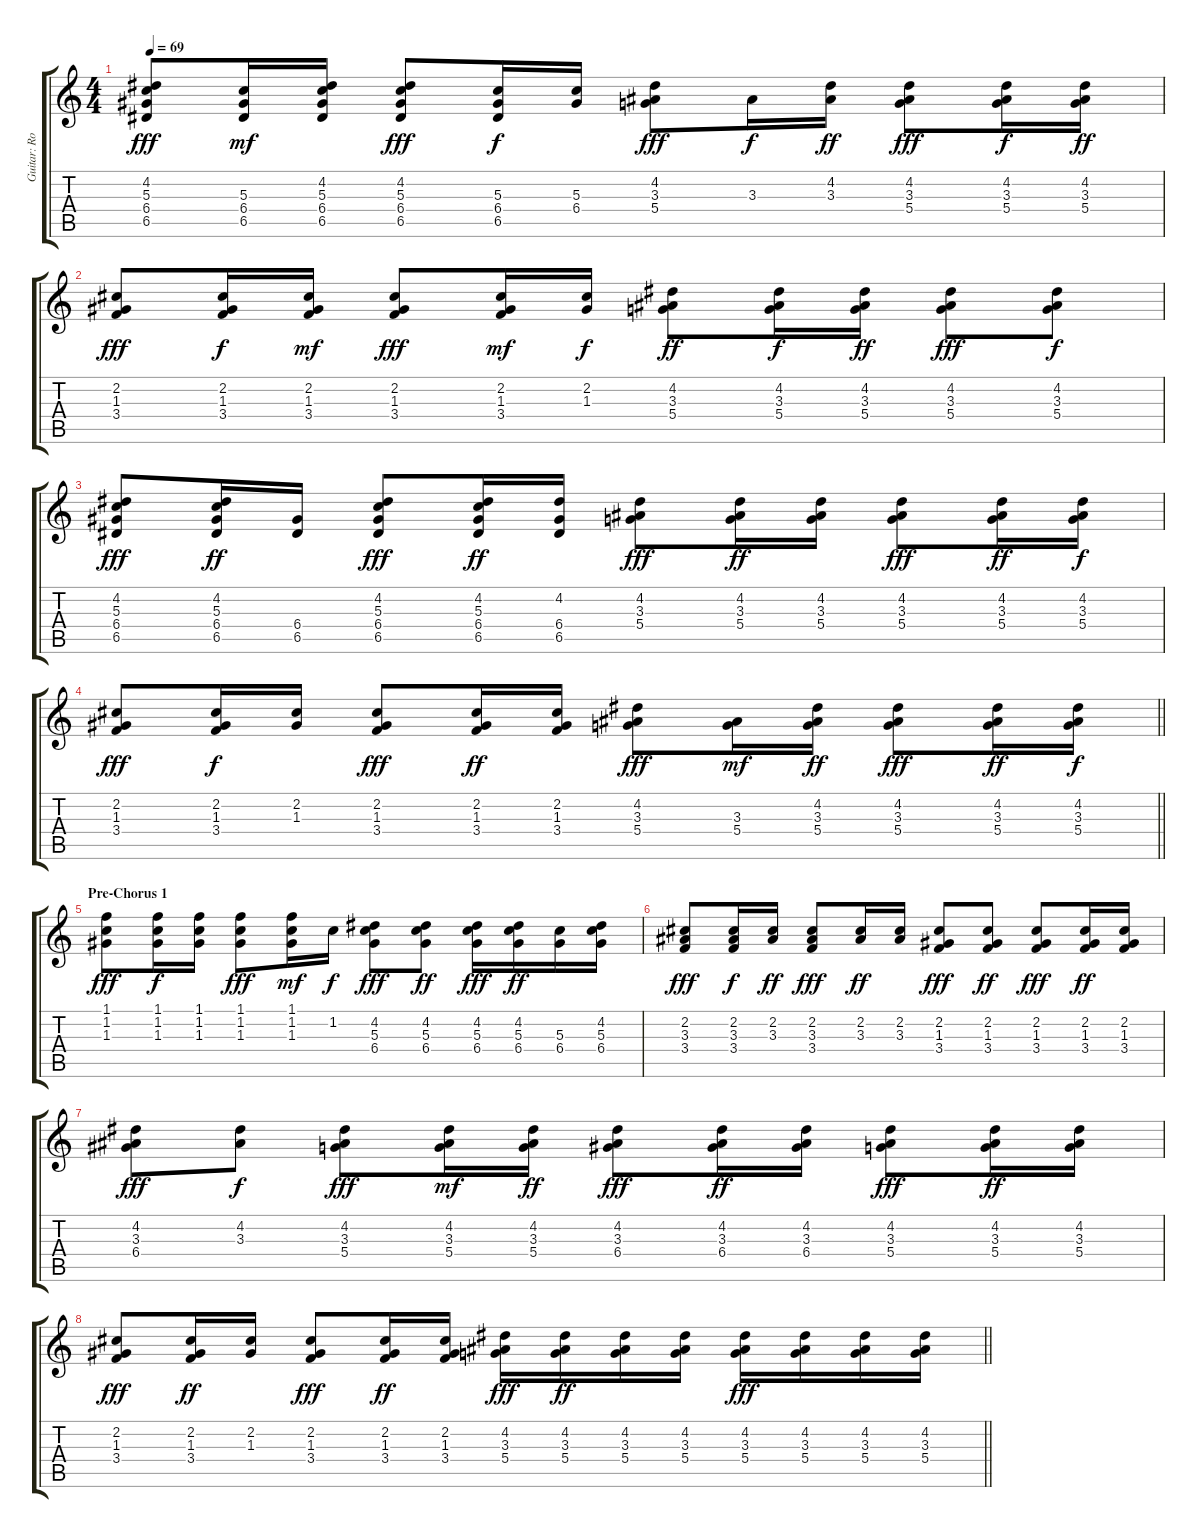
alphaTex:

\track ("Guitar: Ronnie Mancuso" "Guitar: Ro") {instrument electricguitarclean}
\staff {score tabs}
\tuning (E4 B3 G3 D3 A2 E2) {hide}
\ts (4 4)
\tempo 69
\clef g2
\ks c
(4.2 5.3 6.4 6.5).8{dy fff} (5.3 6.4 6.5).16{dy mf} (4.2 5.3 6.4 6.5).16 (4.2 5.3 6.4 6.5).8{dy fff} (5.3 6.4 6.5).16{dy f} (5.3 6.4).16 (4.2 3.3 5.4).8{dy fff} 3.3.16{dy f} (4.2 3.3).16{dy ff} (4.2 3.3 5.4).8{dy fff} (4.2 3.3 5.4).16{dy f} (4.2 3.3 5.4).16{dy ff} |
(2.2 1.3 3.4).8{dy fff} (2.2 1.3 3.4).16{dy f} (2.2 1.3 3.4).16{dy mf} (2.2 1.3 3.4).8{dy fff} (2.2 1.3 3.4).16{dy mf} (2.2 1.3).16{dy f} (4.2 3.3 5.4).8{dy ff} (4.2 3.3 5.4).16{dy f} (4.2 3.3 5.4).16{dy ff} (4.2 3.3 5.4).8{dy fff} (4.2 3.3 5.4).8{dy f} |
(4.2 5.3 6.4 6.5).8{dy fff} (4.2 5.3 6.4 6.5).16{dy ff} (6.4 6.5).16 (4.2 5.3 6.4 6.5).8{dy fff} (4.2 5.3 6.4 6.5).16{dy ff} (4.2 6.4 6.5).16 (4.2 3.3 5.4).8{dy fff} (4.2 3.3 5.4).16{dy ff} (4.2 3.3 5.4).16 (4.2 3.3 5.4).8{dy fff} (4.2 3.3 5.4).16{dy ff} (4.2 3.3 5.4).16{dy f} |
\barLineRight lightlight
(2.2 1.3 3.4).8{dy fff} (2.2 1.3 3.4).16{dy f} (2.2 1.3).16 (2.2 1.3 3.4).8{dy fff} (2.2 1.3 3.4).16{dy ff} (2.2 1.3 3.4).16 (4.2 3.3 5.4).8{dy fff} (3.3 5.4).16{dy mf} (4.2 3.3 5.4).16{dy ff} (4.2 3.3 5.4).8{dy fff} (4.2 3.3 5.4).16{dy ff} (4.2 3.3 5.4).16{dy f} |
\section ("" "Pre-Chorus 1")
(1.1 1.2 1.3).8{dy fff} (1.1 1.2 1.3).16{dy f} (1.1 1.2 1.3).16 (1.1 1.2 1.3).8{dy fff} (1.1 1.2 1.3).16{dy mf} 1.2.16{dy f} (4.2 5.3 6.4).8{dy fff} (4.2 5.3 6.4).8{dy ff} (4.2 5.3 6.4).16{dy fff} (4.2 5.3 6.4).16{dy ff} (5.3 6.4).16 (4.2 5.3 6.4).16 |
(2.2 3.3 3.4).8{dy fff} (2.2 3.3 3.4).16{dy f} (2.2 3.3).16{dy ff} (2.2 3.3 3.4).8{dy fff} (2.2 3.3).16{dy ff} (2.2 3.3).16 (2.2 1.3 3.4).8{dy fff} (2.2 1.3 3.4).8{dy ff} (2.2 1.3 3.4).8{dy fff} (2.2 1.3 3.4).16{dy ff} (2.2 1.3 3.4).16 |
(4.2 3.3 6.4).8{dy fff} (4.2 3.3).8{dy f} (4.2 3.3 5.4).8{dy fff} (4.2 3.3 5.4).16{dy mf} (4.2 3.3 5.4).16{dy ff} (4.2 3.3 6.4).8{dy fff} (4.2 3.3 6.4).16{dy ff} (4.2 3.3 6.4).16 (4.2 3.3 5.4).8{dy fff} (4.2 3.3 5.4).16{dy ff} (4.2 3.3 5.4).16 |
\barLineRight lightlight
(2.2 1.3 3.4).8{dy fff} (2.2 1.3 3.4).16{dy ff} (2.2 1.3).16 (2.2 1.3 3.4).8{dy fff} (2.2 1.3 3.4).16{dy ff} (2.2 1.3 3.4).16 (4.2 3.3 5.4).16{dy fff} (4.2 3.3 5.4).16{dy ff} (4.2 3.3 5.4).16 (4.2 3.3 5.4).16 (4.2 3.3 5.4).16{dy fff} (4.2 3.3 5.4).16 (4.2 3.3 5.4).16 (4.2 3.3 5.4).16
